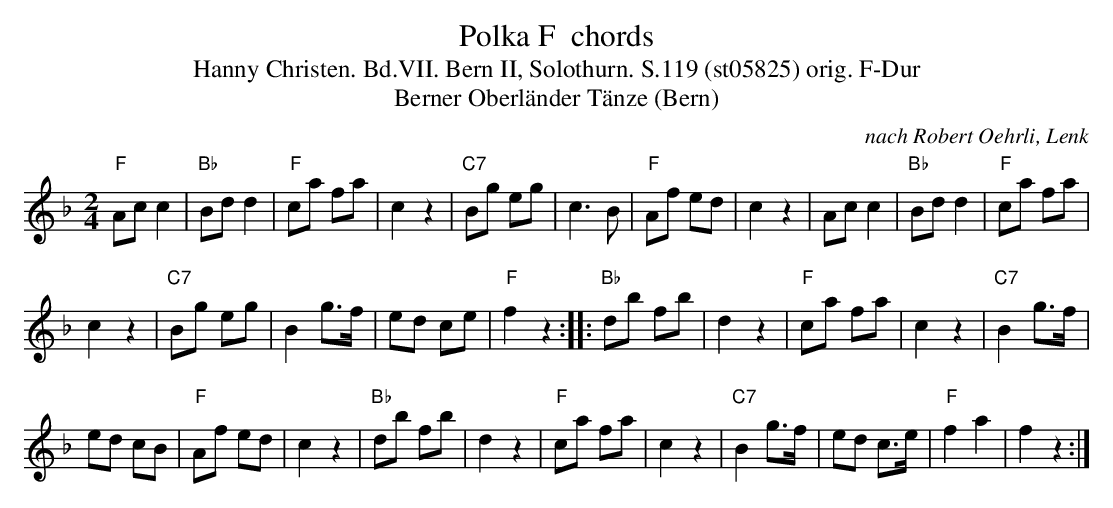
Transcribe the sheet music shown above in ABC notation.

X:1
T: Polka F  chords
T:Hanny Christen. Bd.VII. Bern II, Solothurn. S.119 (st05825) orig. F-Dur
T: Berner Oberl\"ander T\"anze (Bern)
C: nach Robert Oehrli, Lenk
M:2/4
L:1/8
K:F %%MIDI gchordon
"F"Ac c2 | "Bb"Bdd2 | "F"ca fa | c2z2 | "C7"Bg eg | c3B | "F"Af ed | c2z2 | Ac c2 | "Bb"Bdd2 | "F"ca fa |
c2z2 | "C7"Bg eg | B2 g>f | ed ce | "F"f2z2 :: "Bb"db fb | d2z2 | "F"ca fa | c2z2 | "C7"B2 g>f |
ed cB | "F"Af ed | c2z2 | "Bb"db fb | d2z2 | "F"ca fa | c2z2 | "C7"B2 g>f | ed c>e | "F"f2a2 | f2z2 :|
